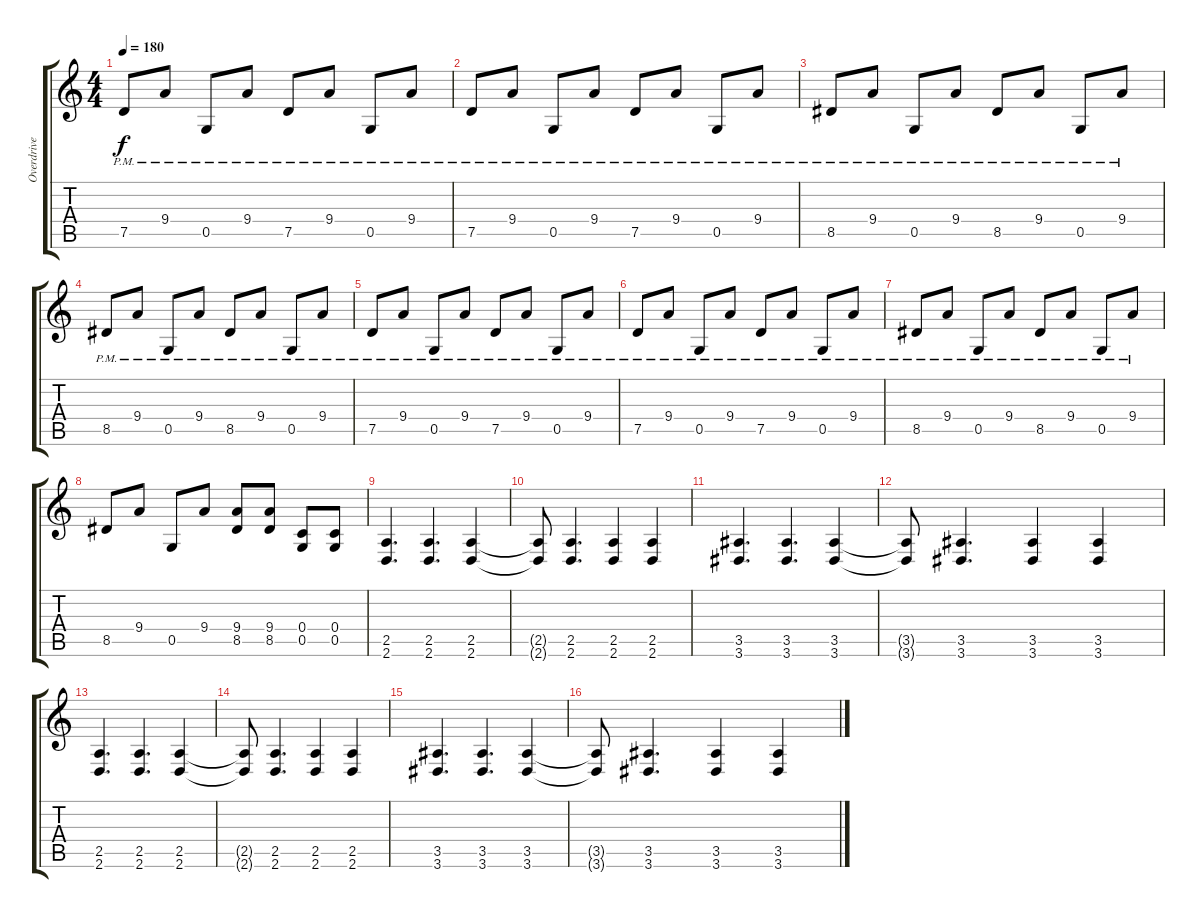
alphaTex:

\track ("Overdrive (Daron)" "Overdrive ") {instrument overdrivenguitar}
\staff {score tabs}
\tuning (D4 A3 F3 C3 G2 C2) {hide}
\ts (4 4)
\tempo 180
\clef g2
\ks c
7.5{pm}.8{dy f} 9.4{pm}.8 0.5{pm}.8 9.4{pm}.8 7.5{pm}.8 9.4{pm}.8 0.5{pm}.8 9.4{pm}.8 |
7.5{pm}.8 9.4{pm}.8 0.5{pm}.8 9.4{pm}.8 7.5{pm}.8 9.4{pm}.8 0.5{pm}.8 9.4{pm}.8 |
8.5{pm}.8 9.4{pm}.8 0.5{pm}.8 9.4{pm}.8 8.5{pm}.8 9.4{pm}.8 0.5{pm}.8 9.4{pm}.8 |
8.5{pm}.8 9.4{pm}.8 0.5{pm}.8 9.4{pm}.8 8.5{pm}.8 9.4{pm}.8 0.5{pm}.8 9.4{pm}.8 |
7.5{pm}.8 9.4{pm}.8 0.5{pm}.8 9.4{pm}.8 7.5{pm}.8 9.4{pm}.8 0.5{pm}.8 9.4{pm}.8 |
7.5{pm}.8 9.4{pm}.8 0.5{pm}.8 9.4{pm}.8 7.5{pm}.8 9.4{pm}.8 0.5{pm}.8 9.4{pm}.8 |
8.5{pm}.8 9.4{pm}.8 0.5{pm}.8 9.4{pm}.8 8.5{pm}.8 9.4{pm}.8 0.5{pm}.8 9.4{pm}.8 |
8.5.8 9.4.8 0.5.8 9.4.8 (9.4 8.5).8 (9.4 8.5).8 (0.4 0.5).8 (0.4 0.5).8 |
(2.5 2.6).4{d} (2.5 2.6).4{d} (2.5 2.6).4 |
(2.5{t} 2.6{t}).8 (2.5 2.6).4{d} (2.5 2.6).4 (2.5 2.6).4 |
(3.5 3.6).4{d} (3.5 3.6).4{d} (3.5 3.6).4 |
(3.5{t} 3.6{t}).8 (3.5 3.6).4{d} (3.5 3.6).4 (3.5 3.6).4 |
(2.5 2.6).4{d} (2.5 2.6).4{d} (2.5 2.6).4 |
(2.5{t} 2.6{t}).8 (2.5 2.6).4{d} (2.5 2.6).4 (2.5 2.6).4 |
(3.5 3.6).4{d} (3.5 3.6).4{d} (3.5 3.6).4 |
(3.5{t} 3.6{t}).8 (3.5 3.6).4{d} (3.5 3.6).4 (3.5 3.6).4
